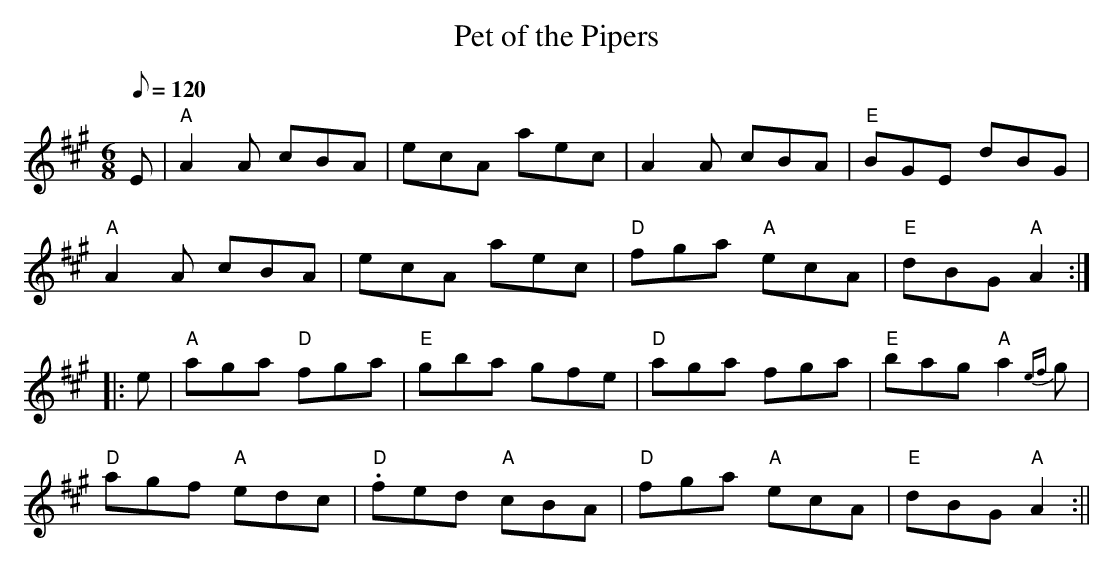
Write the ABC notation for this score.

X:1
T:Pet of the Pipers
M:6/8
L:1/8
Q:120
K:A
E|"A"A2A cBA|ecA aec|A2A cBA|"E"BGE dBG|
"A"A2A cBA|ecA aec|"D"fga "A"ecA|"E"dBG "A"A2::
e|"A"aga "D"fga|"E"gba gfe|"D"aga fga|"E"bag "A"a2{ef}g|
"D"agf "A"edc|"D".fed "A"cBA|"D"fga "A"ecA|"E"dBG "A"A2:||
